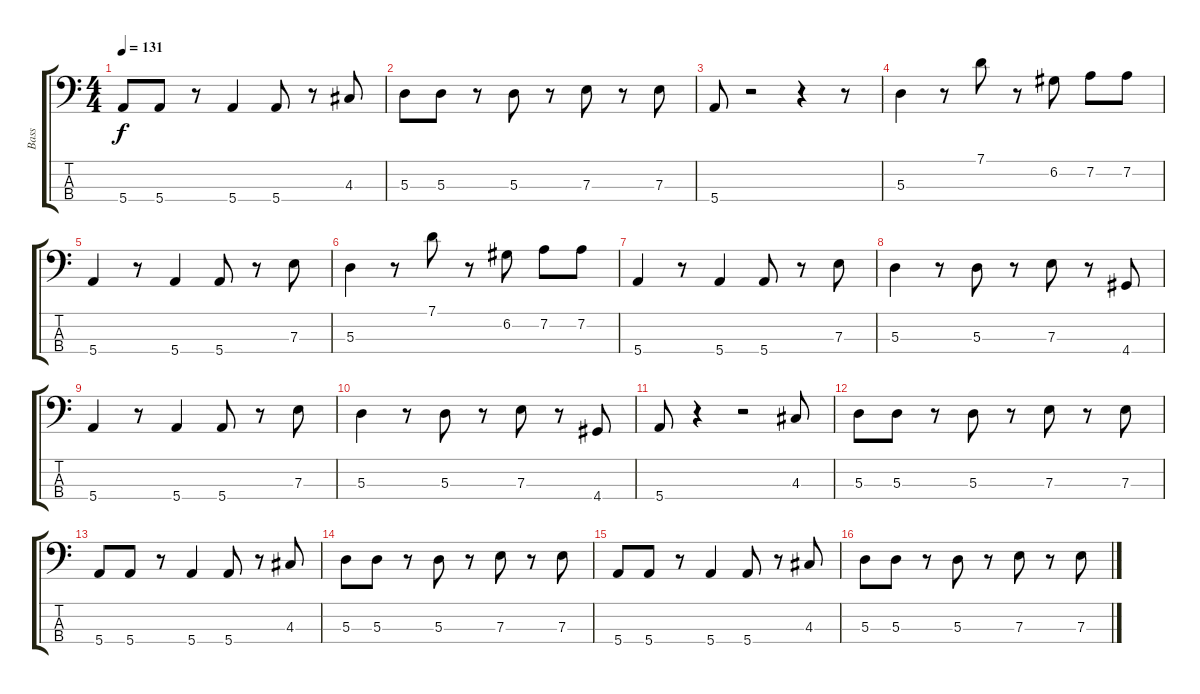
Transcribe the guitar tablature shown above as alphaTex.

\track ("Bass" "Bass") {instrument electricbasspick}
\staff {score tabs}
\tuning (G2 D2 A1 E1) {hide}
\ts (4 4)
\tempo 131
\clef f4
\ks c
5.4.8{dy f} 5.4.8 r.8 5.4.4 5.4.8 r.8 4.3.8 |
5.3.8 5.3.8 r.8 5.3.8 r.8 7.3.8 r.8 7.3.8 |
5.4.8 r.2 r.4 r.8 |
5.3.4 r.8 7.1.8 r.8 6.2.8 7.2.8 7.2.8 |
5.4.4 r.8 5.4.4 5.4.8 r.8 7.3.8 |
5.3.4 r.8 7.1.8 r.8 6.2.8 7.2.8 7.2.8 |
5.4.4 r.8 5.4.4 5.4.8 r.8 7.3.8 |
5.3.4 r.8 5.3.8 r.8 7.3.8 r.8 4.4.8 |
5.4.4 r.8 5.4.4 5.4.8 r.8 7.3.8 |
5.3.4 r.8 5.3.8 r.8 7.3.8 r.8 4.4.8 |
5.4.8 r.4 r.2 4.3.8 |
5.3.8 5.3.8 r.8 5.3.8 r.8 7.3.8 r.8 7.3.8 |
5.4.8 5.4.8 r.8 5.4.4 5.4.8 r.8 4.3.8 |
5.3.8 5.3.8 r.8 5.3.8 r.8 7.3.8 r.8 7.3.8 |
5.4.8 5.4.8 r.8 5.4.4 5.4.8 r.8 4.3.8 |
5.3.8 5.3.8 r.8 5.3.8 r.8 7.3.8 r.8 7.3.8
